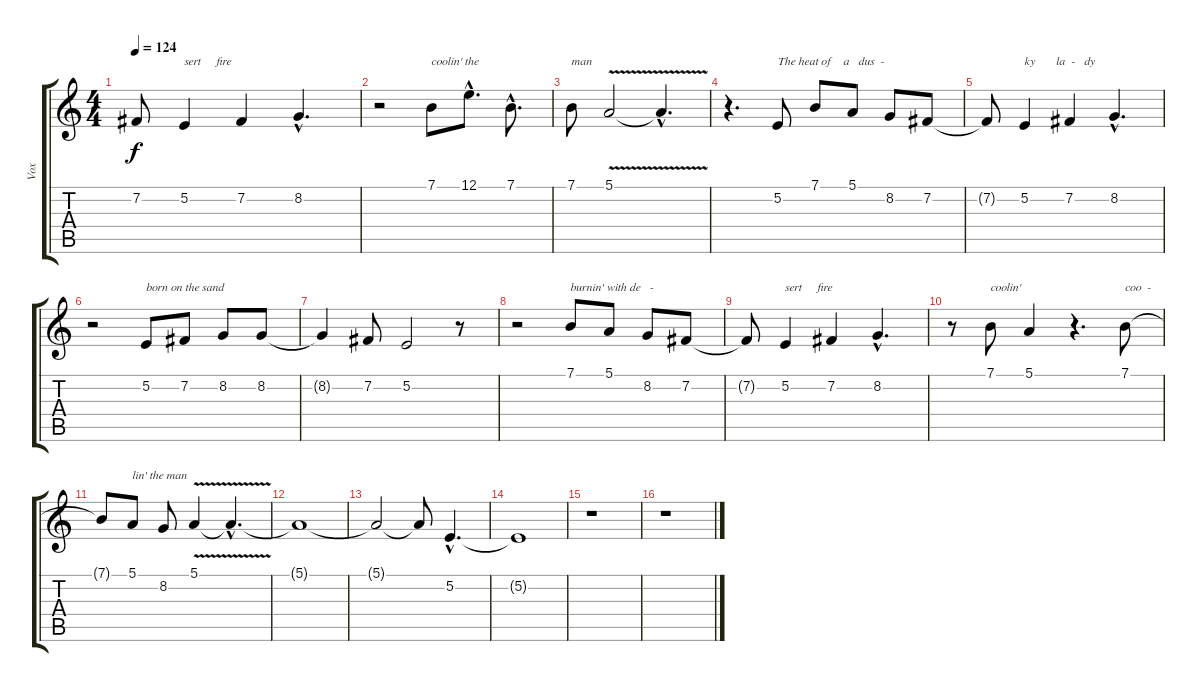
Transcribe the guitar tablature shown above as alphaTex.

\track ("Vox" "Vox") {instrument violin}
\staff {score tabs}
\tuning (E4 B3 G3 D3 A2 E2) {hide}
\ts (4 4)
\tempo 124
\clef g2
\ks c
7.2{t}.8{dy f} 5.2.4{txt "sert     fire"} 7.2.4 8.2{hac}.4{d} |
r.2 7.1.8{txt "coolin' the"} 12.1{hac}.8{d} 7.1{hac}.8{d} |
7.1.8{txt "man"} 5.1{v}.2 5.1{hac t}.4{d} |
r.4{d} 5.2.8{txt "The heat of    a   dus  -"} 7.1.8 5.1.8 8.2.8 7.2.8 |
7.2{t}.8 5.2.4{txt "ky       la  -   dy"} 7.2.4 8.2{hac}.4{d} |
r.2 5.2.8{txt "born on the sand"} 7.2.8 8.2.8 8.2.8 |
8.2{t}.4 7.2.8 5.2.2 r.8 |
r.2 7.1.8{txt "burnin' with de   -"} 5.1.8 8.2.8 7.2.8 |
7.2{t}.8 5.2.4{txt "sert     fire"} 7.2.4 8.2{hac}.4{d} |
r.8 7.1.8{txt "coolin'"} 5.1.4 r.4{d} 7.1.8{txt "coo  -"} |
7.1{t}.8 5.1.8{txt "lin' the man"} 8.2.8 5.1{v}.4 5.1{hac t}.4{d} |
5.1{t}.1 |
5.1{t}.2 5.1{t}.8 5.2{hac}.4{d} |
5.2{t}.1 |
r.1 |
r.1
